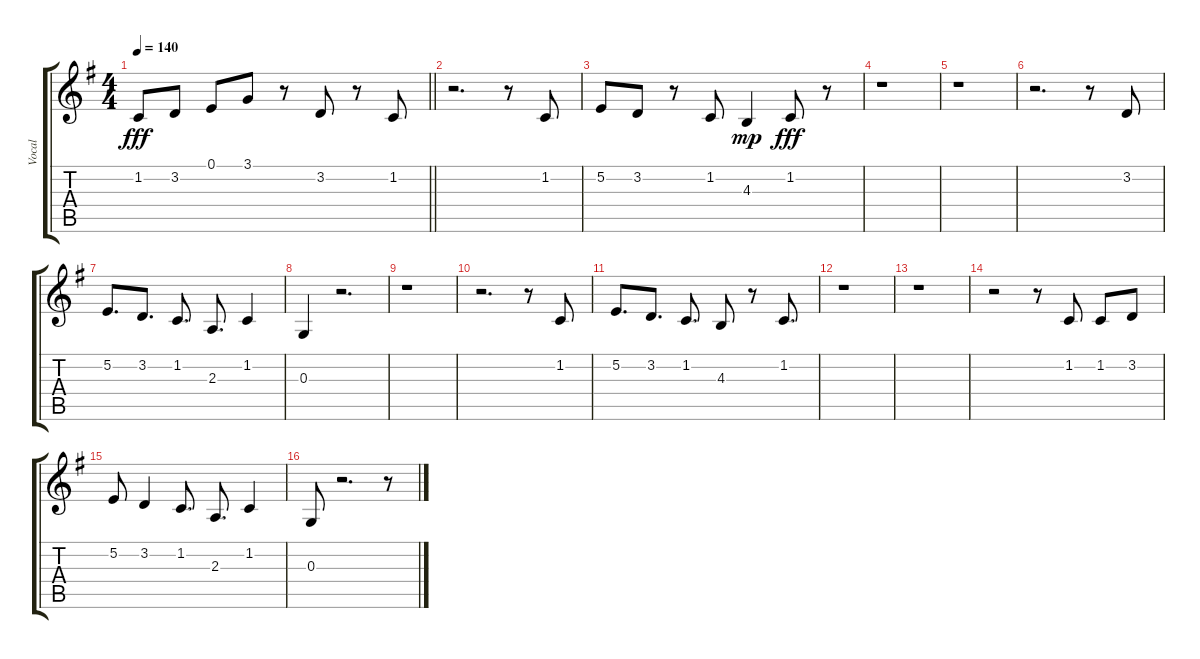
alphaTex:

\track ("Vocal" "Vocal") {instrument synthvoice}
\staff {score tabs}
\tuning (E4 B3 G3 D3 A2 E2) {hide}
\ts (4 4)
\tempo 140
\clef g2
\barLineRight lightlight
\ks eminor
1.2.8{dy fff} 3.2.8 0.1.8 3.1.8 r.8 3.2.8 r.8 1.2.8 |
\section ("" "")
r.2{d} r.8 1.2.8 |
5.2.8 3.2.8 r.8 1.2.8 4.3.4{dy mp} 1.2.8{dy fff} r.8 |
r.1 |
r.1 |
r.2{d} r.8 3.2.8 |
5.2.8{d} 3.2.8{d} 1.2.8{d} 2.3.8{d} 1.2.4 |
0.3.4 r.2{d} |
r.1 |
r.2{d} r.8 1.2.8 |
5.2.8{d} 3.2.8{d} 1.2.8{d} 4.3.8 r.8 1.2.8{d} |
r.1 |
r.1 |
r.2 r.8 1.2.8 1.2.8 3.2.8 |
5.2.8 3.2.4 1.2.8{d} 2.3.8{d} 1.2.4 |
0.3.8 r.2{d} r.8
